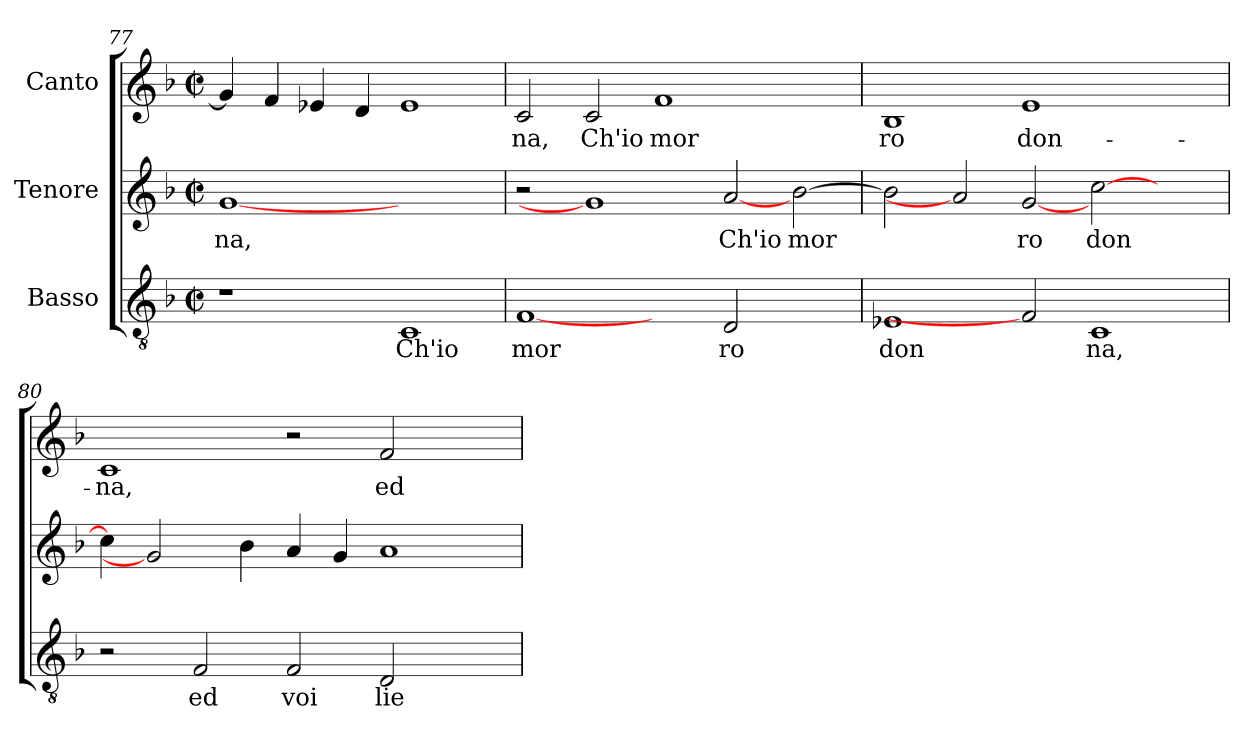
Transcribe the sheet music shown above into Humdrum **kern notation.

**kern	**text	**kern	**text	**kern	**text
*part3	*part3	*part2	*part2	*part1	*part1
*staff3	*staff3	*staff2	*staff2	*staff1	*staff1
*I"Basso	*	*I"Tenore	*	*I"Canto	*
*clefGv2	*	*clefG2	*	*clefG2	*
*k[b-]	*	*k[b-]	*	*k[b-]	*
*F:	*	*F:	*	*F:	*
*M2/2	*	*M2/2	*	*M2/2	*
*met(c|)	*	*met(c|)	*	*met(c|)	*
=77	=77	=77	=77	=77	=77
!	!	!	!LO:LY:b:cj	!	!LO:LY:b:cj
1r	.	[1g	na,	4g/]	.
!	!	!	!	!	!LO:LY:b:cj
.	.	.	.	4f/	.
!	!	!	!	!	!LO:LY:b:cj
.	.	.	.	4e-X/	.
!	!	!	!	!	!LO:LY:b:cj
.	.	.	.	4d/	.
!	!LO:LY:b:cj	!	!	!	!LO:LY:b:cj
1C	Ch'io	1ryy	.	1e-	.
=78	=78	=78	=78	=78	=78
!	!LO:LY:b:cj	!	!	!	!LO:LY:b:cj
[1F	mor	2r	.	2c/	na,
!	!	!	!	!	!LO:LY:b:cj
.	.	1g]	.	2c/	Ch'io
!	!	!	!	!	!LO:LY:b:cj
2ryy	.	.	.	1f	mor
!	!LO:LY:b:cj	!	!LO:LY:b:cj	!	!
2D/	ro	[2a	Ch'io	.	.
!	!	!	!LO:LY:b:cj	!	!
2ryy	.	[<2b-\	mor	2ryy	.
!!LO:LB:g=z
=79	=79	=79	=79	=79	=79
!	!LO:LY:b:cj	!	!LO:LY:b:cj	!	!LO:LY:b:cj
1E-X	don	2b-\]	.	1B-	ro
.	.	2a]	.	.	.
!	!	!	!LO:LY:b:cj	!	!LO:LY:b:cj
2F]	.	[2g	ro	1e	don-
!	!LO:LY:b:cj	!	!LO:LY:b:cj	!	!
1C	na,	[>2cc\	don	.	.
.	.	2ryy	.	2ryy	.
=80	=80	=80	=80	=80	=80
!	!	!	!LO:LY:b:cj	!	!LO:LY:b:cj
2r	.	4cc\]	.	1c	-na,
.	.	2g]	.	.	.
!	!LO:LY:b:cj	!	!	!	!
2F/	ed	.	.	.	.
!	!	!	!LO:LY:b:cj	!	!
.	.	4b-\	.	.	.
!	!LO:LY:b:cj	!	!LO:LY:b:cj	!	!
2F/	voi	4a/	.	2r	.
!	!	!	!LO:LY:b:cj	!	!
.	.	4g/	.	.	.
!	!LO:LY:b:cj	!	!LO:LY:b:cj	!	!LO:LY:b:cj
2D/	lie	1a	.	2f/	ed
2ryy	.	.	.	2ryy	.
=	=	=	=	=	=
*-	*-	*-	*-	*-	*-
